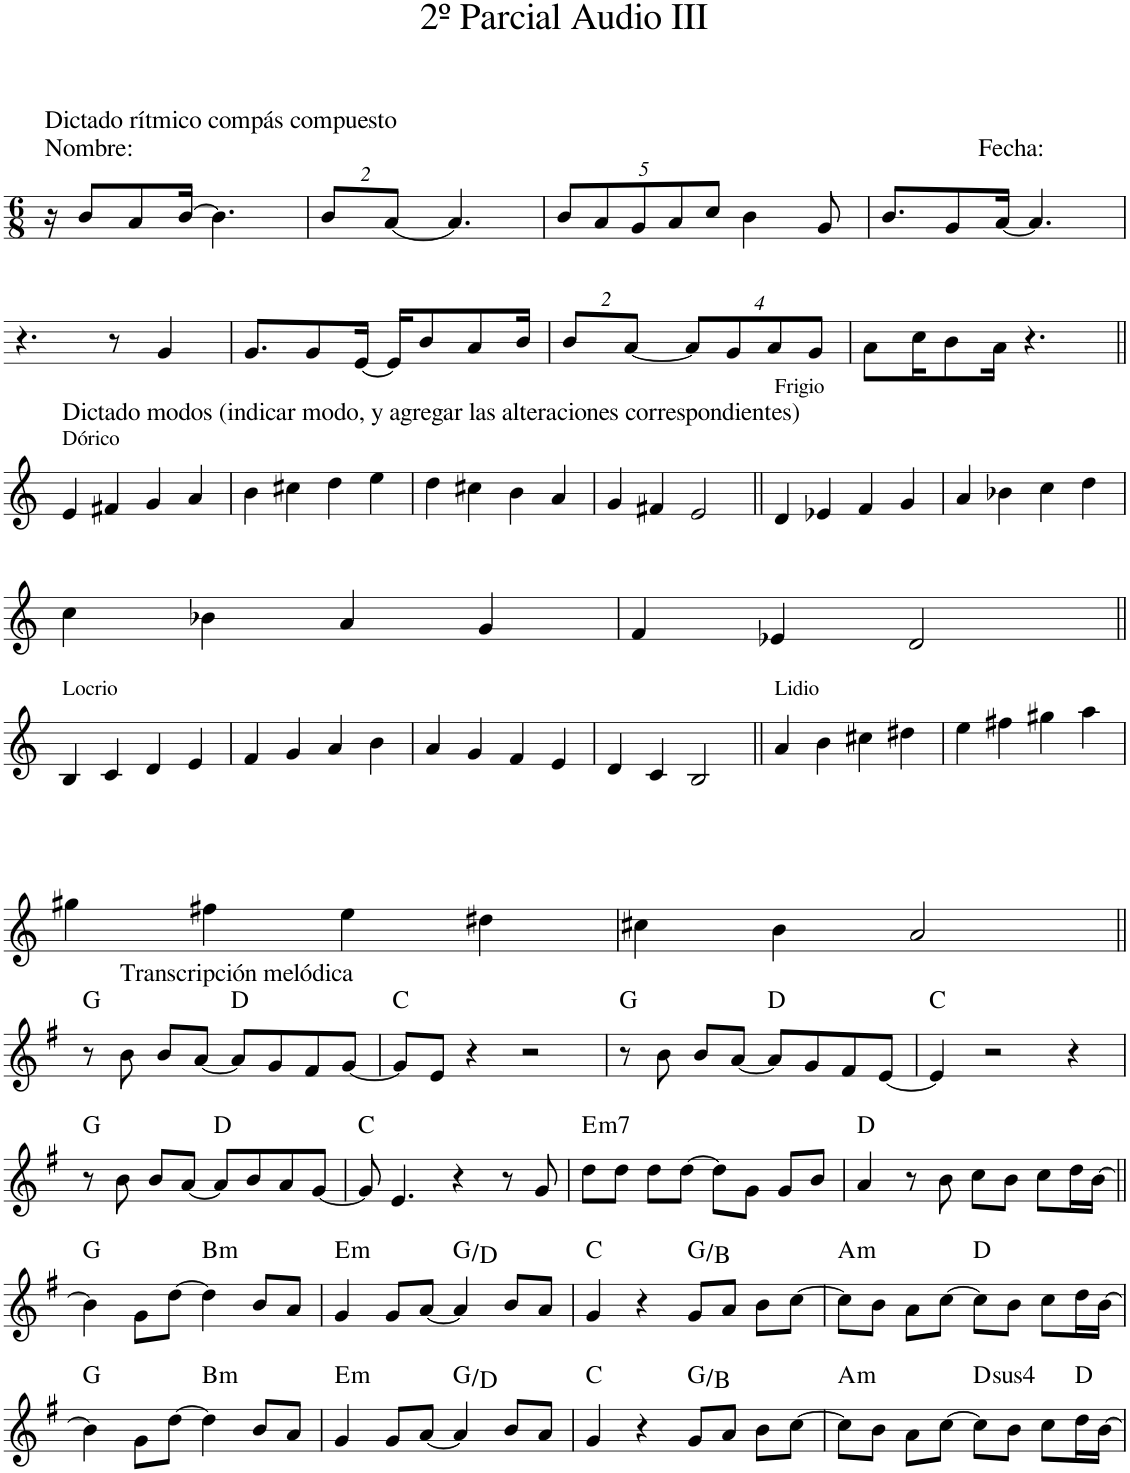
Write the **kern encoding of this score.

**kern	**harte
*part1	*part1
*staff1	*
*I"Piano	*
*I'Pno.	*
*clefG2	*
*k[]	*
*M6/8	*
=1	=1
!LO:TX:a:t=Nombre&colon;                                                                                                                                      Fecha&colon;	!
!LO:TX:a:t=Dictado rítmico compás compuesto	!
16r	.
8b/L	.
8a/	.
[16b/Jk	.
4.b\]	.
=2	=2
*Xbrackettup	*
16%3b/L	.
[16%3a/J	.
4.a/]	.
=3	=3
40%3b/L	.
40%3a/	.
40%3g/	.
40%3a/	.
40%3cc/J	.
4b\	.
8g/	.
=4	=4
8.b/L	.
8g/	.
[16a/Jk	.
4.a/]	.
!!LO:LB:g=z
=5	=5
4.r	.
8r	.
4g/	.
=6	=6
8.g/L	.
8g/	.
[16e/Jk	.
16e/KL]	.
8b/	.
8a/	.
16b/Jk	.
=7	=7
16%3b/L	.
[16%3a/J	.
32%3a/L]	.
32%3g/	.
32%3a/	.
32%3g/J	.
=8	=8
8a\L	.
16cc\K	.
8b\	.
16a\Jk	.
4.r	.
!!LO:LB:g=z
=9||	=9||
*M4/4	*
!LO:TX:a:t=Dórico	!
!LO:TX:a:t=Dictado modos (indicar modo, y agregar las alteraciones correspondientes)	!
4e/	.
4f#X/	.
4g/	.
4a/	.
=10	=10
4b\	.
4cc#X\	.
4dd\	.
4ee\	.
=11	=11
4dd\	.
4cc#X\	.
4b\	.
4a/	.
=12	=12
4g/	.
4f#X/	.
2e/	.
=13||	=13||
!LO:TX:a:t=Frigio	!
4d/	.
4e-X/	.
4f/	.
4g/	.
=14	=14
4a/	.
4b-X\	.
4cc\	.
4dd\	.
!!LO:LB:g=z
=15	=15
4cc\	.
4b-X\	.
4a/	.
4g/	.
=16	=16
4f/	.
4e-X/	.
2d/	.
!!LO:LB:g=z
=17||	=17||
!LO:TX:a:t=Locrio	!
4B/	.
4c/	.
4d/	.
4e/	.
=18	=18
4f/	.
4g/	.
4a/	.
4b\	.
=19	=19
4a/	.
4g/	.
4f/	.
4e/	.
=20	=20
4d/	.
4c/	.
2B/	.
=21||	=21||
!LO:TX:a:t=Lidio	!
4a/	.
4b\	.
4cc#X\	.
4dd#X\	.
=22	=22
4ee\	.
4ff#X\	.
4gg#X\	.
4aa\	.
!!LO:LB:g=z
=23	=23
4gg#X\	.
4ff#X\	.
4ee\	.
4dd#X\	.
=24	=24
4cc#X\	.
4b\	.
2a/	.
!!LO:LB:g=z
=25||	=25||
*k[f#]	*
8r	G:maj
!LO:TX:a:t=Transcripción melódica	!
8b\	.
8b/L	.
[8a/J	.
8a/L]	D:maj
8g/	.
8f#/	.
[8g/J	.
=26	=26
8g/L]	C:maj
8e/J	.
4r	.
2r	.
=27	=27
8r	G:maj
8b\	.
8b/L	.
[8a/J	.
8a/L]	D:maj
8g/	.
8f#/	.
[8e/J	.
=28	=28
4e/]	C:maj
2r	.
4r	.
!!LO:LB:g=z
=29	=29
8r	G:maj
8b\	.
8b/L	.
[8a/J	.
8a/L]	D:maj
8b/	.
8a/	.
[8g/J	.
=30	=30
8g/]	C:maj
4.e/	.
4r	.
8r	.
8g/	.
=31	=31
!	!LO:H:kt=m7
8dd\L	E:min7
8dd\J	.
8dd\L	.
[8dd\J	.
8dd\L]	.
8g\J	.
8g/L	.
8b/J	.
=32	=32
4a/	D:maj
8r	.
8b\	.
8cc\L	.
8b\J	.
8cc\L	.
16dd\L	.
[16b\JJ	.
!!LO:LB:g=z
=33||	=33||
4b\]	G:maj
8g\L	.
[8dd\J	.
!	!LO:H:kt=m
4dd\]	B:min
8b/L	.
8a/J	.
=34	=34
!	!LO:H:kt=m
4g/	E:min
8g/L	.
[8a/J	.
4a/]	G:maj/5
8b/L	.
8a/J	.
=35	=35
4g/	C:maj
4r	.
8g/L	G:maj/3
8a/J	.
8b\L	.
[8cc\J	.
=36	=36
!	!LO:H:kt=m
8cc\L]	A:min
8b\J	.
8a\L	.
[8cc\J	.
8cc\L]	D:maj
8b\J	.
8cc\L	.
16dd\L	.
[16b\JJ	.
!!LO:LB:g=z
=37	=37
4b\]	G:maj
8g\L	.
[8dd\J	.
!	!LO:H:kt=m
4dd\]	B:min
8b/L	.
8a/J	.
=38	=38
!	!LO:H:kt=m
4g/	E:min
8g/L	.
[8a/J	.
4a/]	G:maj/5
8b/L	.
8a/J	.
=39	=39
4g/	C:maj
4r	.
8g/L	G:maj/3
8a/J	.
8b\L	.
[8cc\J	.
=40	=40
!	!LO:H:kt=m
8cc\L]	A:min
8b\J	.
8a\L	.
[8cc\J	.
!	!LO:H:kt=4
8cc\L]	D:sus4
8b\J	.
8cc\L	.
16dd\L	D:maj
[16b\JJ	.
=	=
*-	*-
